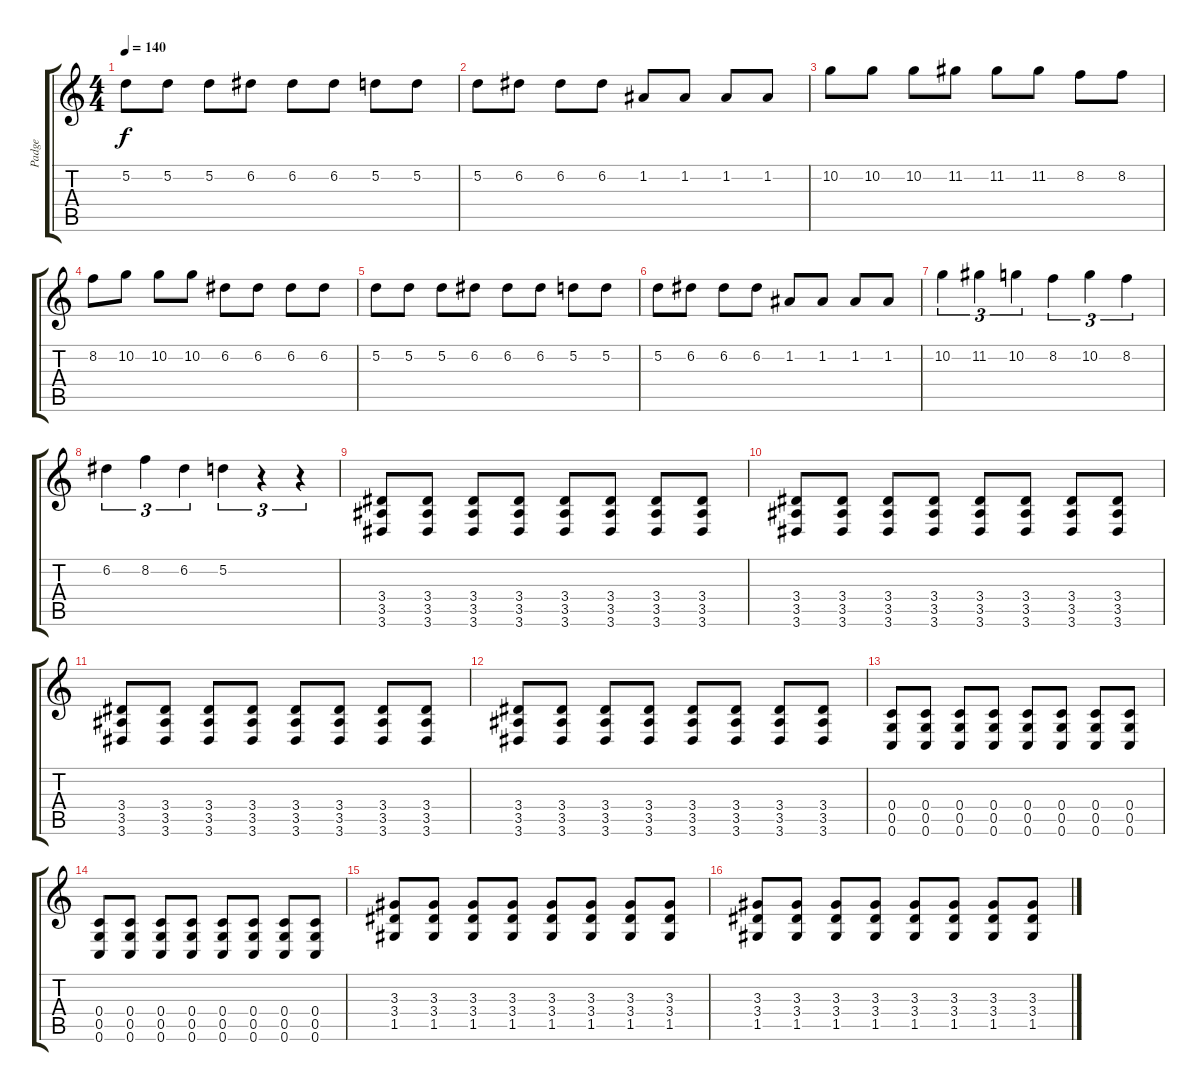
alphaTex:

\track ("Padge" "Padge") {instrument distortionguitar}
\staff {score tabs}
\tuning (D4 A3 F3 C3 G2 C2) {hide}
\ts (4 4)
\tempo 140
\clef g2
\ks c
5.2.8{dy f} 5.2.8 5.2.8 6.2.8 6.2.8 6.2.8 5.2.8 5.2.8 |
5.2.8 6.2.8 6.2.8 6.2.8 1.2.8 1.2.8 1.2.8 1.2.8 |
10.2.8 10.2.8 10.2.8 11.2.8 11.2.8 11.2.8 8.2.8 8.2.8 |
8.2.8 10.2.8 10.2.8 10.2.8 6.2.8 6.2.8 6.2.8 6.2.8 |
5.2.8 5.2.8 5.2.8 6.2.8 6.2.8 6.2.8 5.2.8 5.2.8 |
5.2.8 6.2.8 6.2.8 6.2.8 1.2.8 1.2.8 1.2.8 1.2.8 |
10.2.4{tu (3 2)} 11.2.4{tu (3 2)} 10.2.4{tu (3 2)} 8.2.4{tu (3 2)} 10.2.4{tu (3 2)} 8.2.4{tu (3 2)} |
6.2.4{tu (3 2)} 8.2.4{tu (3 2)} 6.2.4{tu (3 2)} 5.2.4{tu (3 2)} r.4{tu (3 2)} r.4{tu (3 2)} |
(3.4 3.5 3.6).8 (3.4 3.5 3.6).8 (3.4 3.5 3.6).8 (3.4 3.5 3.6).8 (3.4 3.5 3.6).8 (3.4 3.5 3.6).8 (3.4 3.5 3.6).8 (3.4 3.5 3.6).8 |
(3.4 3.5 3.6).8 (3.4 3.5 3.6).8 (3.4 3.5 3.6).8 (3.4 3.5 3.6).8 (3.4 3.5 3.6).8 (3.4 3.5 3.6).8 (3.4 3.5 3.6).8 (3.4 3.5 3.6).8 |
(3.4 3.5 3.6).8 (3.4 3.5 3.6).8 (3.4 3.5 3.6).8 (3.4 3.5 3.6).8 (3.4 3.5 3.6).8 (3.4 3.5 3.6).8 (3.4 3.5 3.6).8 (3.4 3.5 3.6).8 |
(3.4 3.5 3.6).8 (3.4 3.5 3.6).8 (3.4 3.5 3.6).8 (3.4 3.5 3.6).8 (3.4 3.5 3.6).8 (3.4 3.5 3.6).8 (3.4 3.5 3.6).8 (3.4 3.5 3.6).8 |
(0.4 0.5 0.6).8 (0.4 0.5 0.6).8 (0.4 0.5 0.6).8 (0.4 0.5 0.6).8 (0.4 0.5 0.6).8 (0.4 0.5 0.6).8 (0.4 0.5 0.6).8 (0.4 0.5 0.6).8 |
(0.4 0.5 0.6).8 (0.4 0.5 0.6).8 (0.4 0.5 0.6).8 (0.4 0.5 0.6).8 (0.4 0.5 0.6).8 (0.4 0.5 0.6).8 (0.4 0.5 0.6).8 (0.4 0.5 0.6).8 |
(3.3 3.4 1.5).8 (3.3 3.4 1.5).8 (3.3 3.4 1.5).8 (3.3 3.4 1.5).8 (3.3 3.4 1.5).8 (3.3 3.4 1.5).8 (3.3 3.4 1.5).8 (3.3 3.4 1.5).8 |
(3.3 3.4 1.5).8 (3.3 3.4 1.5).8 (3.3 3.4 1.5).8 (3.3 3.4 1.5).8 (3.3 3.4 1.5).8 (3.3 3.4 1.5).8 (3.3 3.4 1.5).8 (3.3 3.4 1.5).8
